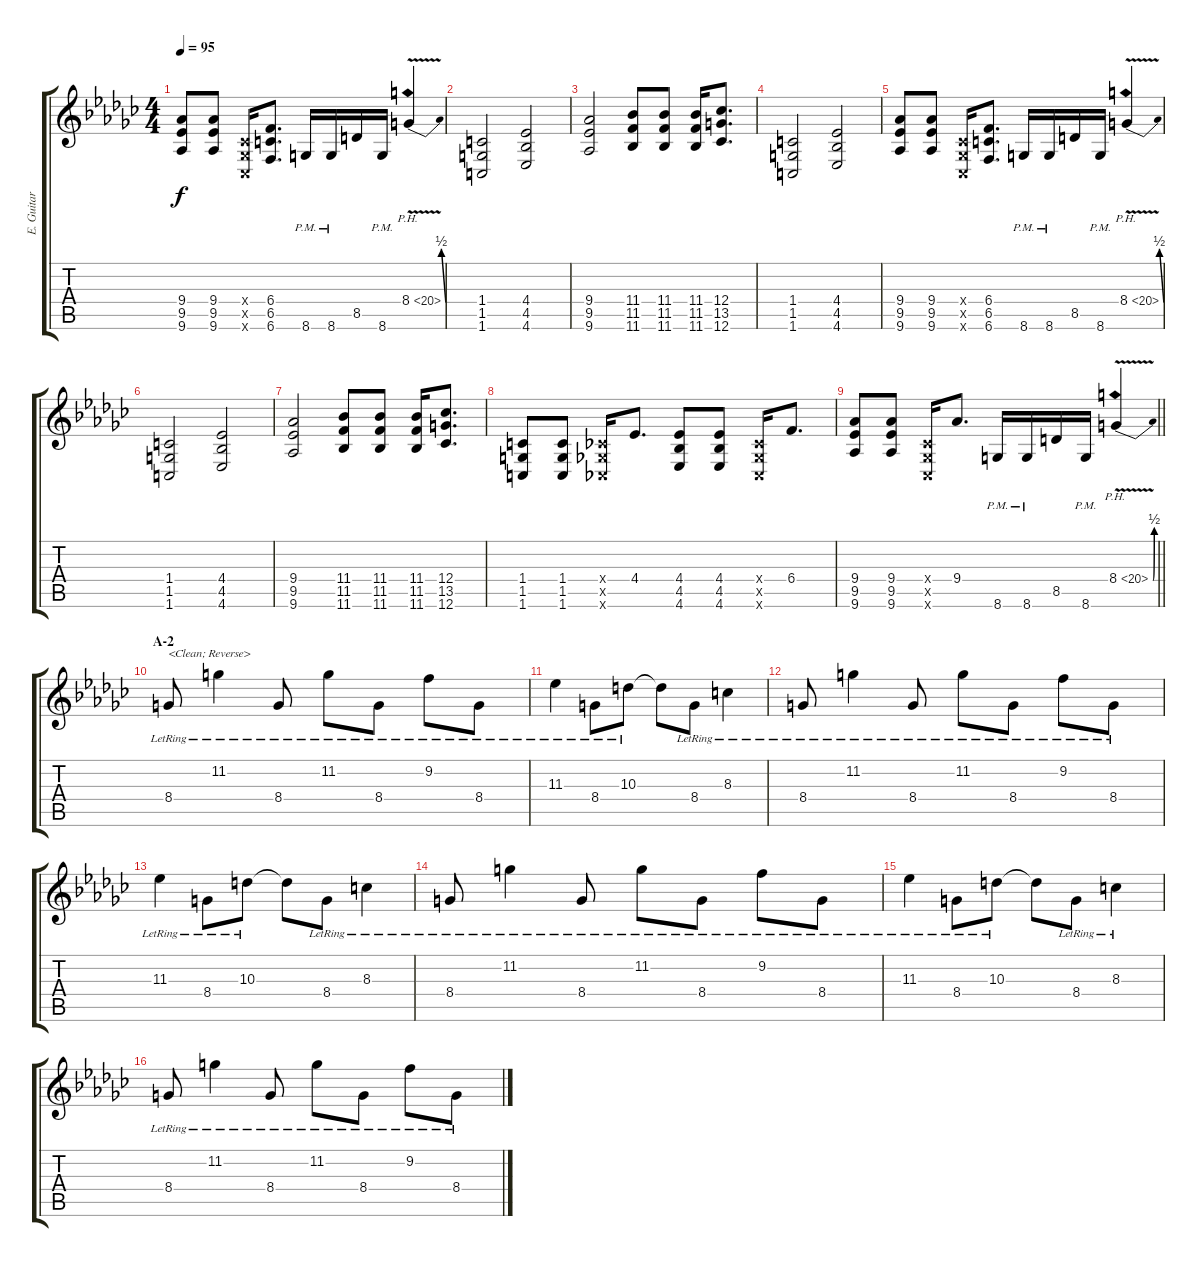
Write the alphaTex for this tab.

\track ("E. Guitar II" "E. Guitar ") {instrument overdrivenguitar}
\staff {score tabs}
\tuning (Db4 Ab3 E3 B2 Gb2 B1) {hide}
\ts (4 4)
\tempo 95
\clef g2
\ks gb
(9.4 9.5 9.6).8{dy f} (9.4 9.5 9.6).8 (0.4{x} 0.5{x} 0.6{x}).16 (6.4 6.5 6.6).8{d} 8.6{pm}.16 8.6{pm}.16 8.5.16 8.6{pm}.16 8.4{be (bend 0 0 60 2) ph 12 v}.4 |
(1.4 1.5 1.6).2 (4.4 4.5 4.6).2 |
(9.4 9.5 9.6).2 (11.4 11.5 11.6).8 (11.4 11.5 11.6).8 (11.4 11.5 11.6).16 (12.4 13.5 12.6).8{d} |
(1.4 1.5 1.6).2 (4.4 4.5 4.6).2 |
(9.4 9.5 9.6).8 (9.4 9.5 9.6).8 (0.4{x} 0.5{x} 0.6{x}).16 (6.4 6.5 6.6).8{d} 8.6{pm}.16 8.6{pm}.16 8.5.16 8.6{pm}.16 8.4{be (bend 0 0 60 2) ph 12 v}.4 |
(1.4 1.5 1.6).2 (4.4 4.5 4.6).2 |
(9.4 9.5 9.6).2 (11.4 11.5 11.6).8 (11.4 11.5 11.6).8 (11.4 11.5 11.6).16 (12.4 13.5 12.6).8{d} |
(1.4 1.5 1.6).8 (1.4 1.5 1.6).8 (0.4{x} 0.5{x} 0.6{x}).16 4.4.8{d} (4.4 4.5 4.6).8 (4.4 4.5 4.6).8 (0.4{x} 0.5{x} 0.6{x}).16 6.4.8{d} |
\barLineRight lightlight
(9.4 9.5 9.6).8 (9.4 9.5 9.6).8 (0.4{x} 0.5{x} 0.6{x}).16 9.4.8{d} 8.6{pm}.16 8.6{pm}.16 8.5.16 8.6{pm}.16 8.4{be (bend 0 0 60 2) ph 12 v}.4 |
\section ("" "A-2")
8.4{lr}.8{txt "<Clean; Reverse>" instrument electricguitarclean} 11.2{lr}.4 8.4{lr}.8 11.2{lr}.8 8.4{lr}.8 9.2{lr}.8 8.4{lr}.8 |
11.3{lr}.4 8.4{lr}.8 10.3{lr}.8 10.3{t}.8 8.4{lr}.8 8.3{lr}.4 |
8.4{lr}.8 11.2{lr}.4 8.4{lr}.8 11.2{lr}.8 8.4{lr}.8 9.2{lr}.8 8.4{lr}.8 |
11.3{lr}.4 8.4{lr}.8 10.3{lr}.8 10.3{t}.8 8.4{lr}.8 8.3{lr}.4 |
8.4{lr}.8 11.2{lr}.4 8.4{lr}.8 11.2{lr}.8 8.4{lr}.8 9.2{lr}.8 8.4{lr}.8 |
11.3{lr}.4 8.4{lr}.8 10.3{lr}.8 10.3{t}.8 8.4{lr}.8 8.3{lr}.4 |
8.4{lr}.8 11.2{lr}.4 8.4{lr}.8 11.2{lr}.8 8.4{lr}.8 9.2{lr}.8 8.4{lr}.8
